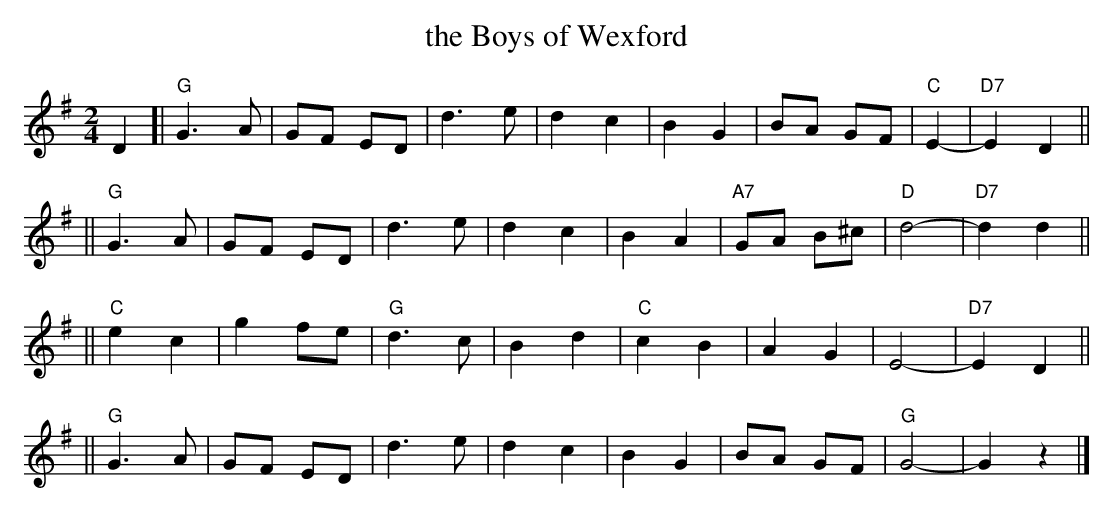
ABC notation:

X:1
T: the Boys of Wexford
M: 2/4
L: 1/8
K: G
D2 [| "G"G3 A | GF ED | d3 e | d2 c2 | B2 G2 | BA GF | "C"E2- | "D7"E2 D2 ||
   || "G"G3 A | GF ED | d3 e | d2 c2 | B2 A2 | "A7"GA B^c | "D"d4- | "D7"d2 d2 ||
   || "C"e2 c2 | g2 fe | "G"d3 c | B2 d2 |  "C"c2 B2 | A2 G2 | E4- | "D7"E2 D2 ||
   || "G"G3 A | GF ED | d3 e | d2 c2 | B2 G2 | BA GF | "G"G4- | G2 z2 |]
